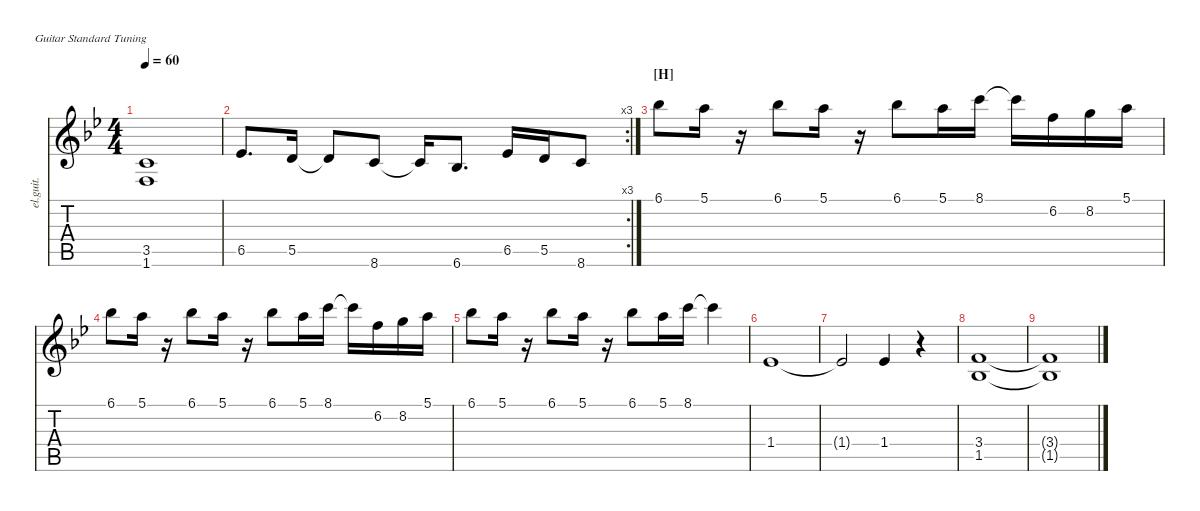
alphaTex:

\defaultSystemsLayout 4
\hideDynamics
\bracketExtendMode nobrackets
\otherSystemsTrackNameOrientation horizontal
\track ("Clean Guitar" "el.guit.") {defaultSystemsLayout 4 mute instrument electricguitarclean}
\staff {score tabs}
\tuning (E4 B3 G3 D3 A2 E2)
\ts (4 4)
\tempo 60
\clef g2
\ks bb
(3.5{acc forcenatural} 1.6{acc forcenatural}).1{dy mf beam Up} |
\rc 3
6.5{acc b}.8{d beam Up} 5.5{acc forcenatural}.16{beam Up} 5.5{t acc forcenatural}.8{beam Up} 8.6{acc forcenatural}.8{beam Up} 8.6{t acc forcenatural}.16{beam Up} 6.6{acc b}.8{d beam Up} 6.5{acc b}.16{beam Up} 5.5{acc forcenatural}.16{beam Up} 8.6{acc forcenatural}.8{beam Up} |
\section ("H" "")
6.1{acc b}.8{beam Down} 5.1{acc forcenatural}.16{beam Down} r.16{beam Down} 6.1{acc b}.8{beam Down} 5.1{acc forcenatural}.16{beam Down} r.16{beam Down} 6.1{acc b}.8{beam Down} 5.1{acc forcenatural}.16{beam Down} 8.1{acc forcenatural}.16{beam Down} 8.1{t acc forcenatural}.16{beam Down} 6.2{acc forcenatural}.16{beam Down} 8.2{acc forcenatural}.16{beam Down} 5.1{acc forcenatural}.16{beam Down} |
6.1{acc b}.8{beam Down} 5.1{acc forcenatural}.16{beam Down} r.16{beam Down} 6.1{acc b}.8{beam Down} 5.1{acc forcenatural}.16{beam Down} r.16{beam Down} 6.1{acc b}.8{beam Down} 5.1{acc forcenatural}.16{beam Down} 8.1{acc forcenatural}.16{beam Down} 8.1{t acc forcenatural}.16{beam Down} 6.2{acc forcenatural}.16{beam Down} 8.2{acc forcenatural}.16{beam Down} 5.1{acc forcenatural}.16{beam Down} |
6.1{acc b}.8{beam Down} 5.1{acc forcenatural}.16{beam Down} r.16{beam Down} 6.1{acc b}.8{beam Down} 5.1{acc forcenatural}.16{beam Down} r.16{beam Down} 6.1{acc b}.8{beam Down} 5.1{acc forcenatural}.16{beam Down} 8.1{acc forcenatural}.16{beam Down} 8.1{t acc forcenatural}.4{beam Down} |
1.4{acc b}.1{beam Up} |
1.4{t acc b}.2{beam Up} 1.4{acc b}.4{beam Up} r.4{beam Up} |
(3.4{acc forcenatural} 1.5{acc b}).1{beam Up} |
(1.5{t acc b} 3.4{t acc forcenatural}).1{beam Up}
